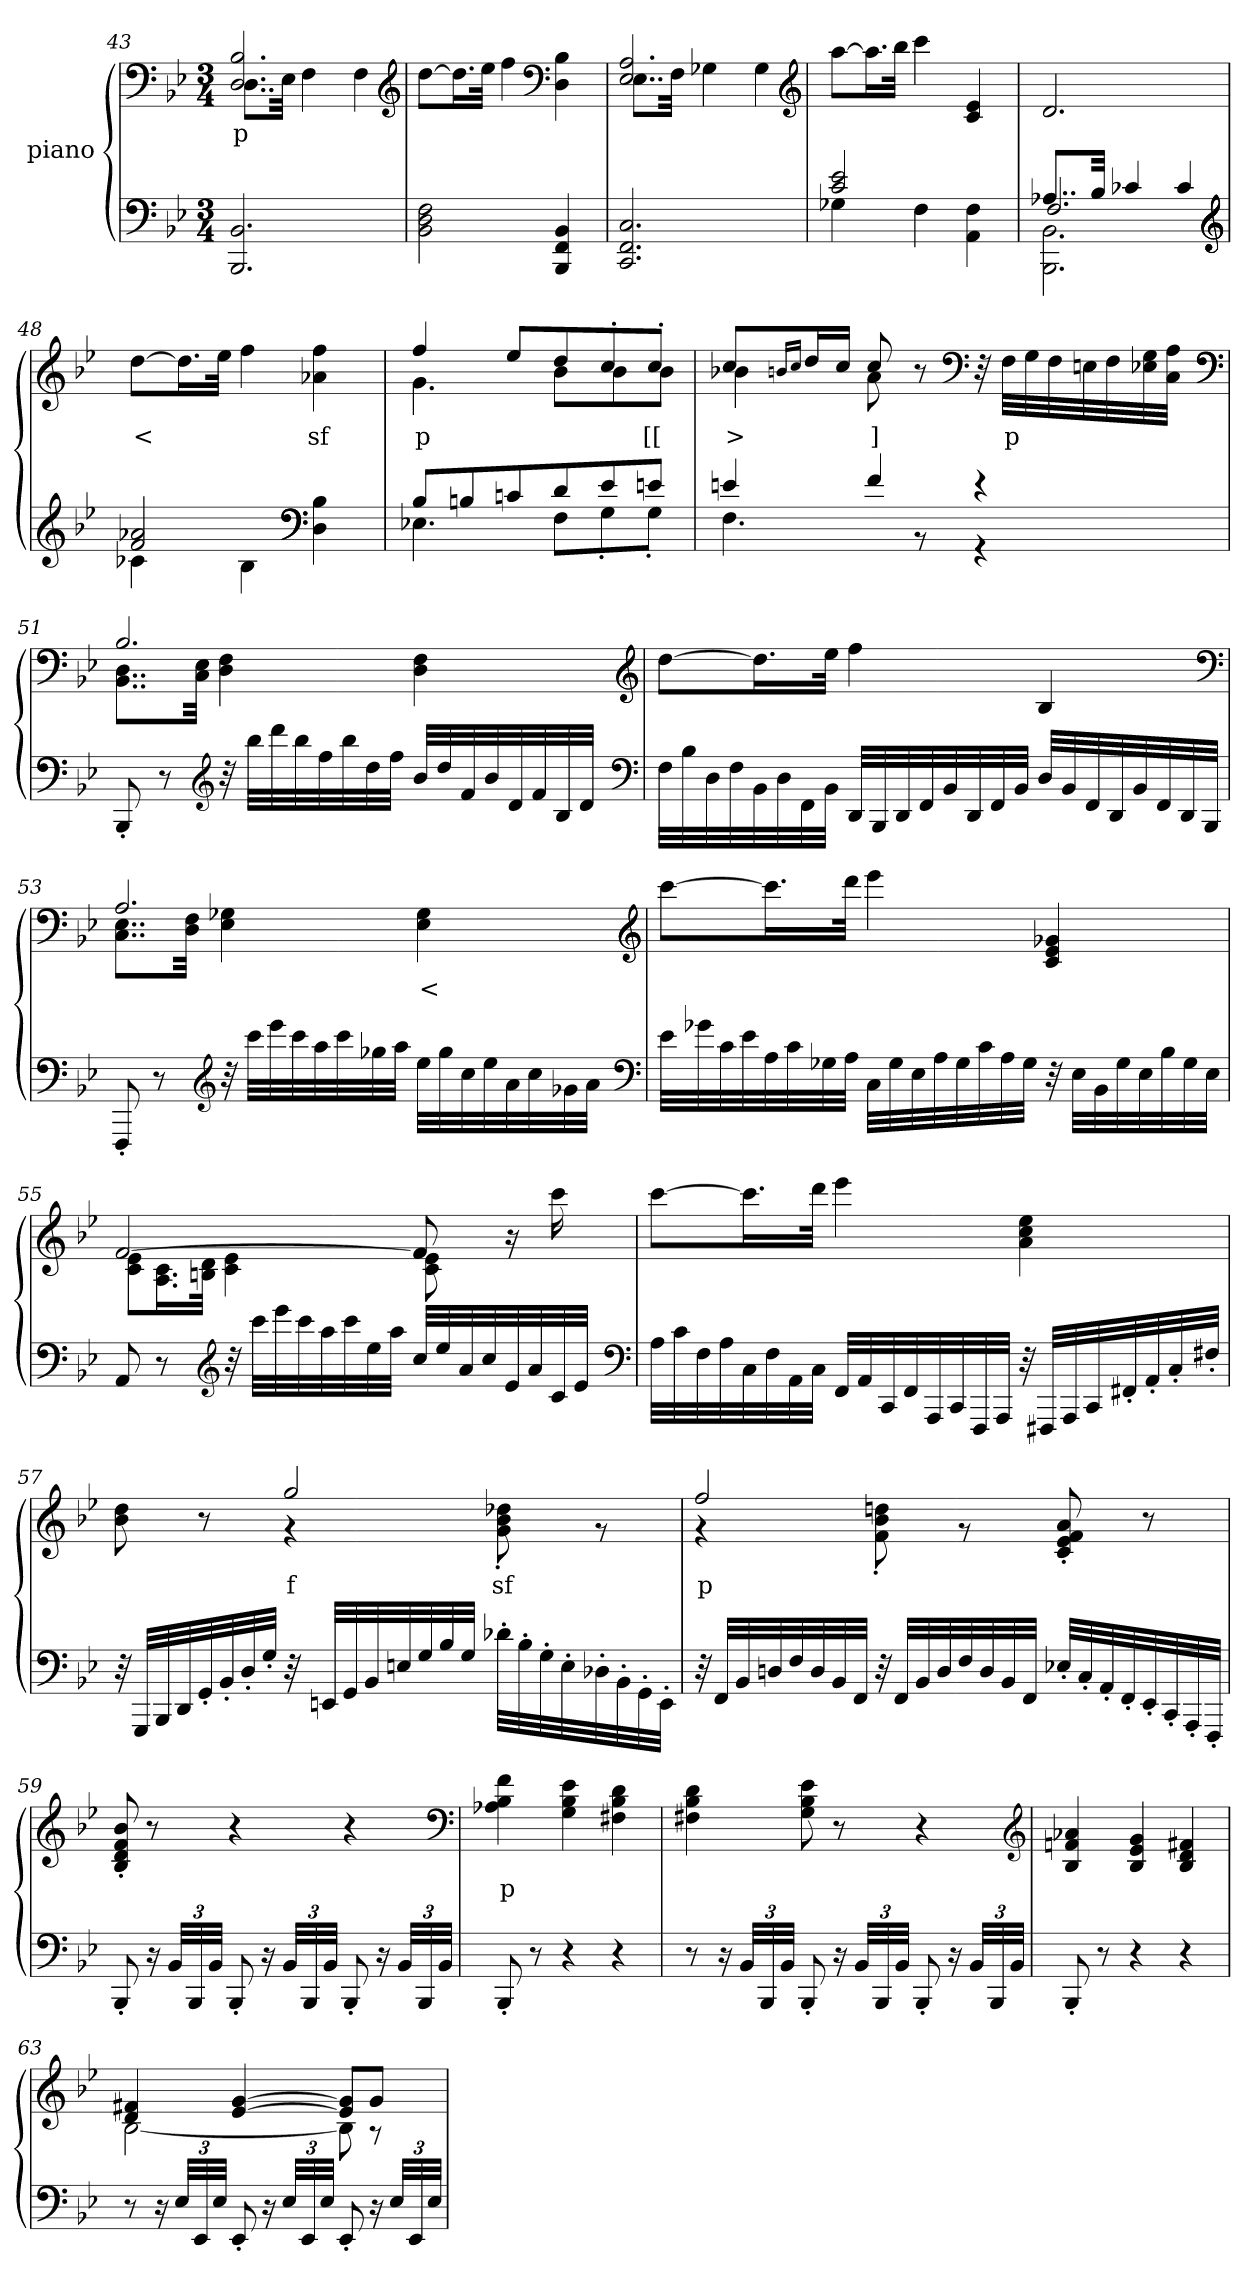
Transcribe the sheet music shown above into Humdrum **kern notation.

**kern	**kern	**text
*part2	*part1	*part1
*staff2	*staff1	*staff1
*	*I"piano	*
*clefF4	*clefF4	*
*k[b-e-]	*k[b-e-]	*
*B-:	*B-:	*
*M3/4	*M3/4	*
=43	=43	=43
*	*^	*
2.BBB- 2.BB-	2.D 2.B-	8..DL	p
.	.	32E-Jkk	.
.	.	4F	.
.	.	4F	.
*	*v	*v	*
*	*clefG2	*
=44	=44	=44
2BB- 2D 2F	[8ddL	.
.	16.ddL]	.
.	32ee-JJk	.
.	4ff	.
*	*clefF4	*
4BBB- 4FF 4BB-	4D 4B-	.
=45	=45	=45
*	*^	*
2.CC 2.FF 2.C	2.E- 2.A	8..E-L	.
.	.	32FJkk	.
.	.	4G-X	.
.	.	4G-	.
*	*v	*v	*
*	*clefG2	*
=46	=46	=46
*^	*	*
2c 2e-	4G-X	[8aaL	.
.	.	16.aaL]	.
.	.	32bb-JJk	.
.	4F	4ccc	.
4ryy	4AA\ 4F\	4c 4e-	.
=47	=47	=47	=47
*	*^	*	*
8..A-XL	2.BBB- 2.BB-	2.F	2.d	.
32B-Jkk	.	.	.	.
4c-X	.	.	.	.
4c-	.	.	.	.
*v	*v	*v	*	*
*clefG2	*	*
=48	=48	=48
*^	*	*
2f 2a-X	4c-X	[8ddL	<
.	.	16.ddL]	.
.	.	32ee-JJk	.
.	4B-	4ff	.
*clefF4	*	*	*
4ryy	4D 4B-	4a-X 4ff	sf
=49	=49	=49	=49
*	*	*^	*
8B-L	4.E-X	4ff	4.g	p
8Bn	.	.	.	.
8cn	.	8ee-L	.	.
8d	8FL	8dd	8b-L	.
8e-	8G'>	8cc'>	8b-	.
8enJ	8G'>J	8cc'>J	8b-J	[[
=50	=50	=50	=50	=50
4en	4.F	8ccL	4b-X	>
.	.	16qbnL	.	.
.	.	16qccJ	.	.
.	.	16ddL	.	.
.	.	16ccJJ	.	.
4f	.	8cc	8a	]
.	8r	4.ryy	8r	.
*	*	*clefF4	*	*
4r	4r	.	32r	.
.	.	.	32FLLL	p
.	.	.	32G	.
.	.	.	32F	.
.	.	.	32En	.
.	.	.	32F	.
.	.	.	32E-X 32G	.
.	.	.	32C 32AJJJ	.
*v	*v	*	*	*
*	*clefF4	*	*
=51	=51	=51	=51
8BBB-'>	2.B-	8..BB- 8..DL	.
8r	.	.	.
.	.	32C 32E-Jkk	.
*clefG2	*	*	*
32r	.	4D 4F	.
32bb-LLL	.	.	.
32ddd	.	.	.
32bb-	.	.	.
32ff	.	.	.
32bb-	.	.	.
32dd	.	.	.
32ffJJJ	.	.	.
32b-LLL	.	4D 4F	.
32dd	.	.	.
32f	.	.	.
32b-	.	.	.
32d	.	.	.
32f	.	.	.
32B-	.	.	.
32dJJJ	.	.	.
*	*v	*v	*
*clefF4	*clefG2	*
=52	=52	=52
32FLLL	[8ddL	.
32B-	.	.
32D	.	.
32F	.	.
32BB-	16.ddL]	.
32D	.	.
32FF	.	.
32BB-JJJ	32ee-JJk	.
32DDLLL	4ff	.
32BBB-	.	.
32DD	.	.
32FF	.	.
32BB-	.	.
32DD	.	.
32FF	.	.
32BB-JJJ	.	.
32DLLL	4B-	.
32BB-	.	.
32FF	.	.
32DD	.	.
32BB-	.	.
32FF	.	.
32DD	.	.
32BBB-JJJ	.	.
*	*clefF4	*
=53	=53	=53
*	*^	*
8FFF'>	2.A	8..C 8..E-L	.
8r	.	.	.
.	.	32D 32FJkk	.
*clefG2	*	*	*
32r	.	4E- 4G-X	.
32cccLLL	.	.	.
32eee-	.	.	.
32ccc	.	.	.
32aa	.	.	.
32ccc	.	.	.
32gg-X	.	.	.
32aaJJJ	.	.	.
32ee-LLL	.	4E- 4G-	<
32gg-	.	.	.
32cc	.	.	.
32ee-	.	.	.
32a	.	.	.
32cc	.	.	.
32g-	.	.	.
32aJJJ	.	.	.
*	*v	*v	*
*clefF4	*clefG2	*
=54	=54	=54
32e-LLL	[8cccL	.
32g-X	.	.
32c	.	.
32e-	.	.
32A	16.cccL]	.
32c	.	.
32G-	.	.
32AJJJ	32dddJJk	.
32CLLL	4eee-	.
32G-	.	.
32E-	.	.
32A	.	.
32G-	.	.
32c	.	.
32A	.	.
32G-JJJ	.	.
32r	4c 4e- 4g-X	.
32E-LLL	.	.
32BB-	.	.
32G-	.	.
32E-	.	.
32B-	.	.
32G-	.	.
32E-JJJ	.	.
=55	=55	=55
*	*^	*
8AA	[2f	8c 8e-L	.
8r	.	16.A 16.cL	.
.	.	32Bn 32dJJk	.
*clefG2	*	*	*
32r	.	4c 4e-	.
32cccLLL	.	.	.
32eee-	.	.	.
32ccc	.	.	.
32aa	.	.	.
32ccc	.	.	.
32ee-	.	.	.
32aaJJJ	.	.	.
32ccLLL	8f]	8c 8e-	.
32ee-	.	.	.
32a	.	.	.
32cc	.	.	.
32e-	8ryy	16r	.
32a	.	.	.
32c	.	16ccc	.
32e-JJJ	.	.	.
*	*v	*v	*
*clefF4	*	*
=56	=56	=56
32ALLL	[8cccL	.
32c	.	.
32F	.	.
32A	.	.
32C	16.cccL]	.
32F	.	.
32AA	.	.
32CJJJ	32dddJJk	.
32FFLLL	4eee-	.
32AA	.	.
32CC	.	.
32FF	.	.
32AAA	.	.
32CC	.	.
32FFF	.	.
32AAAJJJ	.	.
32r	4a 4cc 4ee-	.
32FFF#XLLL	.	.
32AAA	.	.
32CC	.	.
32FF#'>	.	.
32AA'>	.	.
32C'>	.	.
32F#'>JJJ	.	.
=57	=57	=57
*	*^	*
32r	4ryy	8b- 8dd	.
32GGGLLL	.	.	.
32BBB-	.	.	.
32DD	.	.	.
32GG'>	.	8r	.
32BB-'>	.	.	.
32D'>	.	.	.
32G'>JJJ	.	.	.
32r	2gg	4r	f
32EEnLLL	.	.	.
32GG	.	.	.
32BB-	.	.	.
32En	.	.	.
32G	.	.	.
32B-	.	.	.
32GJJJ	.	.	.
32d-X'>LLL	.	8g'> 8b-'> 8dd-X'>	sf
32B-'>	.	.	.
32G'>	.	.	.
32E'>	.	.	.
32D-'>	.	8r	.
32BB-'>	.	.	.
32GG'>	.	.	.
32EE'>JJJ	.	.	.
=58	=58	=58	=58
32r	2ff	4r	p
32FFLLL	.	.	.
32BB-	.	.	.
32Dn	.	.	.
32F	.	.	.
32D	.	.	.
32BB-	.	.	.
32FFJJJ	.	.	.
32r	.	8f'> 8b-'> 8ddn'>	.
32FFLLL	.	.	.
32BB-	.	.	.
32D	.	.	.
32F	.	8r	.
32D	.	.	.
32BB-	.	.	.
32FFJJJ	.	.	.
32E-X'>LLL	4ryy	8c'> 8e-'> 8f'> 8a'>	.
32C'>	.	.	.
32AA'>	.	.	.
32FF'>	.	.	.
32EE-'>	.	8r	.
32CC'>	.	.	.
32AAA'>	.	.	.
32FFF'>JJJ	.	.	.
*	*v	*v	*
=59	=59	=59
8BBB-'>	8B-'> 8d'> 8f'> 8b-'>	.
16r	8r	pp
48BB-LLL	.	.
48BBB-	.	.
48BB-JJJ	.	.
8BBB-'>	4r	.
16r	.	.
48BB-LLL	.	.
48BBB-	.	.
48BB-JJJ	.	.
8BBB-'>	4r	.
16r	.	.
48BB-LLL	.	.
48BBB-	.	.
48BB-JJJ	.	.
*	*clefF4	*
=60	=60	=60
8BBB-'>	4A-X 4B- 4f	p
8r	.	.
4r	4G 4B- 4e-	.
4r	4F#X 4B- 4d	.
=61	=61	=61
8r	4F#X 4B- 4d	.
16r	.	.
48BB-LLL	.	.
48BBB-	.	.
48BB-JJJ	.	.
8BBB-'>	8G 8B- 8e-	.
16r	8r	.
48BB-LLL	.	.
48BBB-	.	.
48BB-JJJ	.	.
8BBB-'>	4r	.
16r	.	.
48BB-LLL	.	.
48BBB-	.	.
48BB-JJJ	.	.
*	*clefG2	*
=62	=62	=62
8BBB-'>	4B- 4fn 4a-X	.
8r	.	.
4r	4B- 4e- 4g	.
4r	4B- 4d 4f#X	.
=63	=63	=63
*	*^	*
8r	4d 4f#X	[2B-	.
16r	.	.	.
48E-LLL	.	.	.
48EE-	.	.	.
48E-JJJ	.	.	.
8EE-'>	[4e- [4g	.	.
16r	.	.	.
48E-LLL	.	.	.
48EE-	.	.	.
48E-JJJ	.	.	.
8EE-'>	8e-] 8g]L	8B-]	.
16r	8gJ	8r	.
48E-LLL	.	.	.
48EE-	.	.	.
48E-JJJ	.	.	.
*	*v	*v	*
=	=	=
*-	*-	*-
